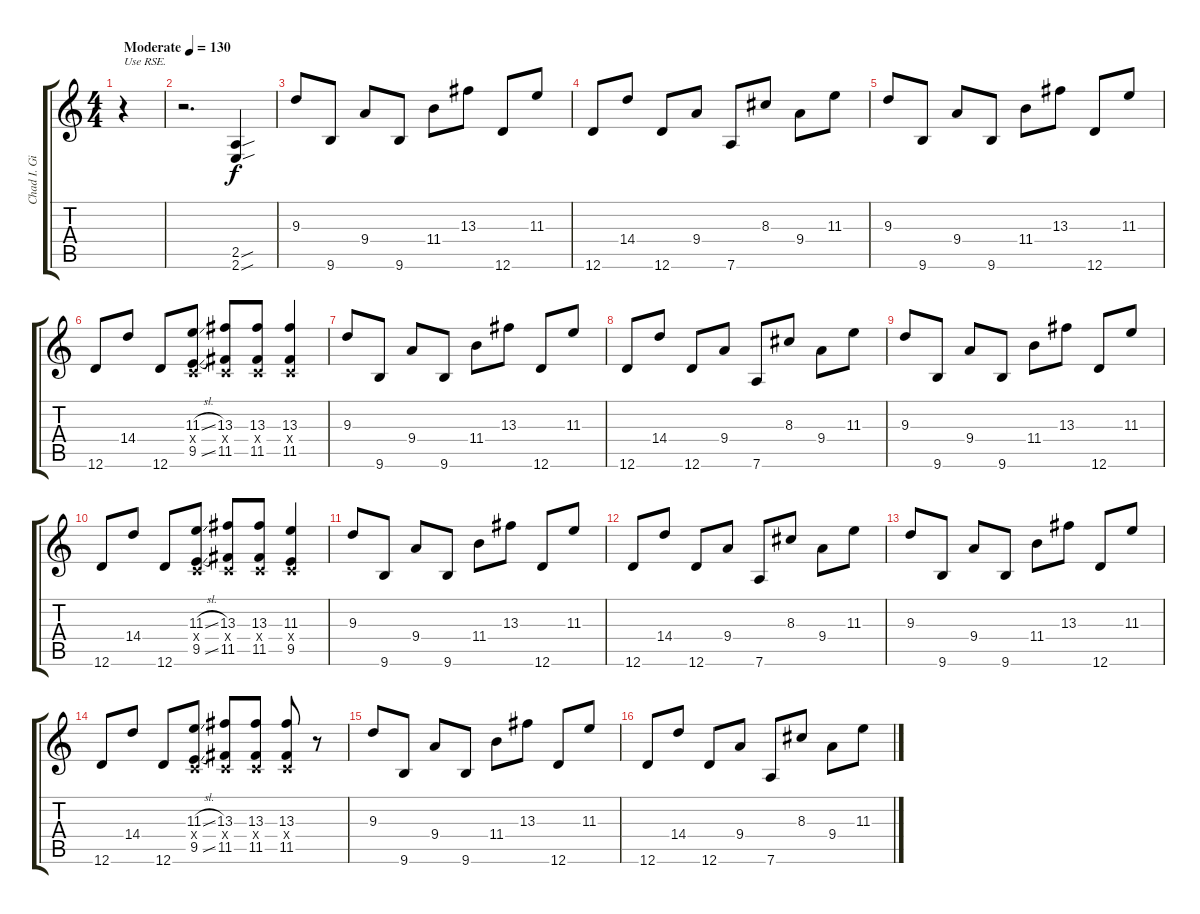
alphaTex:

\track ("Chad I. Ginsburg" "Chad I. Gi") {instrument distortionguitar}
\staff {score tabs}
\tuning (D4 A3 F3 C3 G2 D2) {hide}
\ts (4 4)
\tempo (130 "Moderate")
\clef g2
\ks c
r.4{txt "Use RSE." dy f instrument distortionguitar} |
r.2{d} (2.5{sou} 2.6{sou}).4 |
9.3.8 9.6.8 9.4.8 9.6.8 11.4.8 13.3.8 12.6.8 11.3.8 |
12.6.8 14.4.8 12.6.8 9.4.8 7.6.8 8.3.8 9.4.8 11.3.8 |
9.3.8 9.6.8 9.4.8 9.6.8 11.4.8 13.3.8 12.6.8 11.3.8 |
12.6.8 14.4.8 12.6.8 (11.3{sl} 0.4{x} 9.5{sl}).8 (13.3 0.4{x} 11.5).8 (13.3 0.4{x} 11.5).8 (13.3 0.4{x} 11.5).4 |
9.3.8 9.6.8 9.4.8 9.6.8 11.4.8 13.3.8 12.6.8 11.3.8 |
12.6.8 14.4.8 12.6.8 9.4.8 7.6.8 8.3.8 9.4.8 11.3.8 |
9.3.8 9.6.8 9.4.8 9.6.8 11.4.8 13.3.8 12.6.8 11.3.8 |
12.6.8 14.4.8 12.6.8 (11.3{sl} 0.4{x} 9.5{sl}).8 (13.3 0.4{x} 11.5).8 (13.3 0.4{x} 11.5).8 (11.3 0.4{x} 9.5).4 |
9.3.8 9.6.8 9.4.8 9.6.8 11.4.8 13.3.8 12.6.8 11.3.8 |
12.6.8 14.4.8 12.6.8 9.4.8 7.6.8 8.3.8 9.4.8 11.3.8 |
9.3.8 9.6.8 9.4.8 9.6.8 11.4.8 13.3.8 12.6.8 11.3.8 |
12.6.8 14.4.8 12.6.8 (11.3{sl} 0.4{x} 9.5{sl}).8 (13.3 0.4{x} 11.5).8 (13.3 0.4{x} 11.5).8 (13.3 0.4{x} 11.5).8 r.8 |
9.3.8 9.6.8 9.4.8 9.6.8 11.4.8 13.3.8 12.6.8 11.3.8 |
12.6.8 14.4.8 12.6.8 9.4.8 7.6.8 8.3.8 9.4.8 11.3.8
